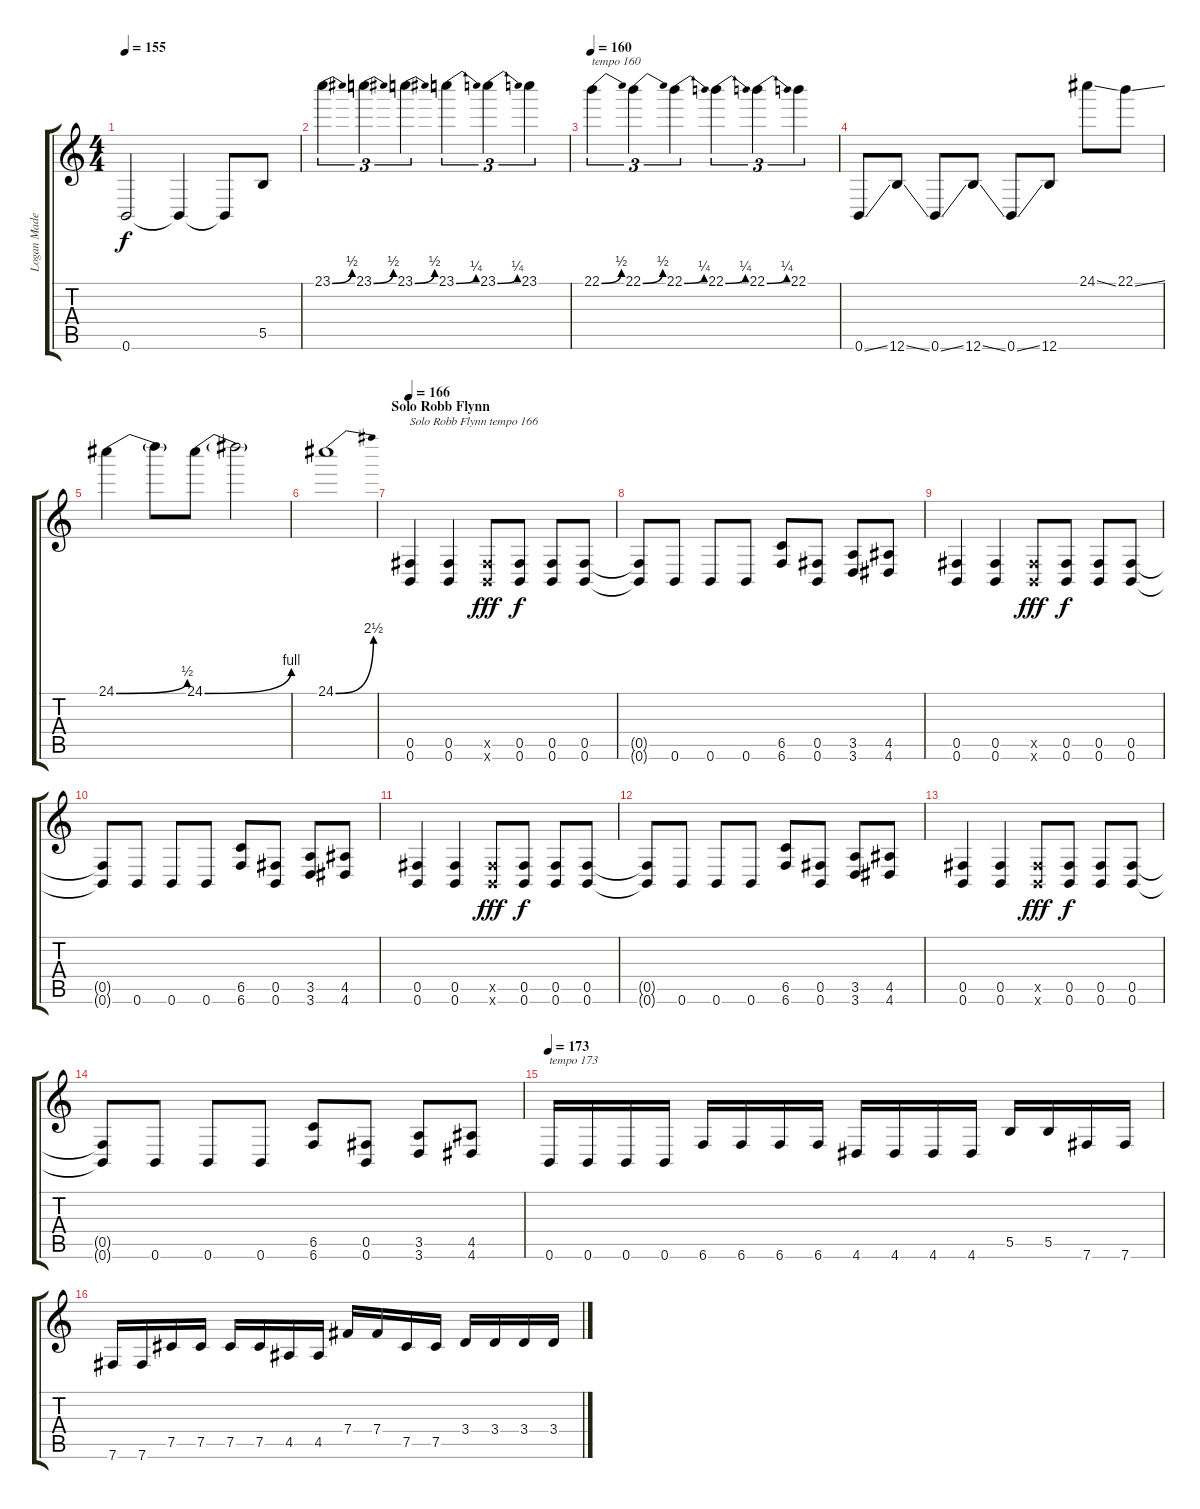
\track ("Logan Mader" "Logan Made") {instrument overdrivenguitar}
\staff {score tabs}
\tuning (Db4 A3 E3 B2 Gb2 B1) {hide}
\ts (4 4)
\tempo 155
\clef g2
\ks c
0.6.2{dy f} 0.6{t}.4 0.6{t}.8 5.5.8 |
23.1{be (bend 0 0 60 2)}.4{tu (3 2)} 23.1{be (bend 0 0 60 2)}.4{tu (3 2)} 23.1{be (bend 0 0 60 2)}.4{tu (3 2)} 23.1{be (bend 0 0 60 1)}.4{tu (3 2)} 23.1{be (bend 0 0 60 1)}.4{tu (3 2)} 23.1.4{tu (3 2)} |
\tempo 160
22.1{be (bend 0 0 60 2)}.4{tu (3 2) txt "tempo 160"} 22.1{be (bend 0 0 60 2)}.4{tu (3 2)} 22.1{be (bend 0 0 60 1)}.4{tu (3 2)} 22.1{be (bend 0 0 60 1)}.4{tu (3 2)} 22.1{be (bend 0 0 60 1)}.4{tu (3 2)} 22.1.4{tu (3 2)} |
0.6{ss}.8 12.6{ss}.8 0.6{ss}.8 12.6{ss}.8 0.6{ss}.8 12.6.8 24.1{ss}.8 22.1{ss}.8 |
24.1{be (bend 0 0 60 2)}.4 24.1{t}.8 24.1{be (bend 0 0 60 4)}.8 24.1{t}.2 |
24.1{be (bend 0 0 60 10)}.1 |
\section ("" "Solo Robb Flynn")
\tempo 166
(0.5 0.6).4{txt "Solo Robb Flynn tempo 166" volume 9} (0.5 0.6).4 (0.5{x} 0.6{x}).8{dy fff} (0.5 0.6).8{dy f} (0.5 0.6).8 (0.5 0.6).8 |
(0.5{t} 0.6{t}).8 0.6.8 0.6.8 0.6.8 (6.5 6.6).8 (0.5 0.6).8 (3.5 3.6).8 (4.5 4.6).8 |
(0.5 0.6).4 (0.5 0.6).4 (0.5{x} 0.6{x}).8{dy fff} (0.5 0.6).8{dy f} (0.5 0.6).8 (0.5 0.6).8 |
(0.5{t} 0.6{t}).8 0.6.8 0.6.8 0.6.8 (6.5 6.6).8 (0.5 0.6).8 (3.5 3.6).8 (4.5 4.6).8 |
(0.5 0.6).4 (0.5 0.6).4 (0.5{x} 0.6{x}).8{dy fff} (0.5 0.6).8{dy f} (0.5 0.6).8 (0.5 0.6).8 |
(0.5{t} 0.6{t}).8 0.6.8 0.6.8 0.6.8 (6.5 6.6).8 (0.5 0.6).8 (3.5 3.6).8 (4.5 4.6).8 |
(0.5 0.6).4 (0.5 0.6).4 (0.5{x} 0.6{x}).8{dy fff} (0.5 0.6).8{dy f} (0.5 0.6).8 (0.5 0.6).8 |
(0.5{t} 0.6{t}).8 0.6.8 0.6.8 0.6.8 (6.5 6.6).8 (0.5 0.6).8 (3.5 3.6).8 (4.5 4.6).8 |
\tempo 173
0.6.16{txt "tempo 173"} 0.6.16 0.6.16 0.6.16 6.6.16 6.6.16 6.6.16 6.6.16 4.6.16 4.6.16 4.6.16 4.6.16 5.5.16 5.5.16 7.6.16 7.6.16 |
7.6.16 7.6.16 7.5.16 7.5.16 7.5.16 7.5.16 4.5.16 4.5.16 7.4.16 7.4.16 7.5.16 7.5.16 3.4.16 3.4.16 3.4.16 3.4.16
